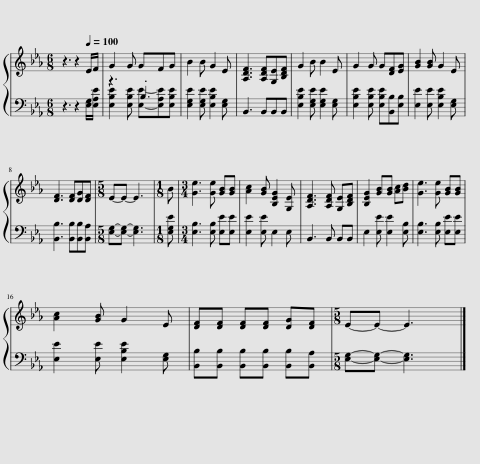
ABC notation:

X:1
%%score { 1 | ( 2 3 ) }
L:1/8
M:6/8
I:linebreak $
K:Eb
V:1 treble
V:2 bass
V:3 bass
V:1
 z3 z2[Q:1/4=100] E/F/ | G2 G GFG | B2 B G2 E | [A,DF]3 [A,DF][G,E][B,DF] | G2 B B2 E | %5
 G2 G G[DF][EG] | [GB]2 [GB] G2 E |$ [DF]3 [DF][DG][DF] |[M:5/8] E-E- E3 |[M:1/8] B | %10
[M:3/4] [Ge]3 [Ge] [GB][GB] | [Ac]2 [GB] [B,EG]2 [G,E] | [A,DF]3 [A,DF] [G,E][B,DF] | [B,EG]2 [GB][GB] [Ac][Bd] | [Ge]3 [Ge] [GB][GB] |$ %15
 [Ac]2 [GB] G2 E | [DF][DF] [DF][DF] [DG][DF] |[M:5/8] E-E- E3 |] %18
V:2
 z3 z2 [E,G,]/[E,A,E]/ | z3 .B,3 | [E,G,E]2 [E,G,E] [E,B,E]2 [E,G,] | B,,3 B,,B,,B,, | [E,B,E]2 [E,G,E] [E,G,E]2 [E,G,] | %5
 [E,B,E]2 [E,B,E] [E,B,E][B,,B,][E,B,] | [E,E]2 [E,E] [E,B,E]2 [E,G,] |$ [B,,B,]3 [B,,B,][B,,B,][B,,A,] |[M:5/8] [E,G,]-[E,G,]- [E,G,]3 |[M:1/8] [E,G,E] | %10
[M:3/4] [E,B,]3 [E,B,] [E,E][E,E] | [E,E]2 [E,E] E,2 E, | B,,3 B,, B,,B,, | E,2 [E,E] [E,E]2 [E,B,] | [E,B,]3 [E,B,] [E,E][E,E] |$ %15
 [E,E]2 [E,E] [E,B,E]2 [E,G,] | [B,,B,][B,,B,] [B,,B,][B,,B,] [B,,B,][B,,A,] |[M:5/8] [E,G,]-[E,G,]- [E,G,]3 |] %18
V:3
 x6 | [E,B,E]2 [E,B,E] [E,E]-[E,A,E][E,B,E] | x6 | x6 | x6 | %5
 x6 | x6 |$ x6 |[M:5/8] x5 |[M:1/8] x | %10
[M:3/4] x6 | x6 | x6 | x6 | x6 |$ %15
 x6 | x6 |[M:5/8] x5 |] %18
